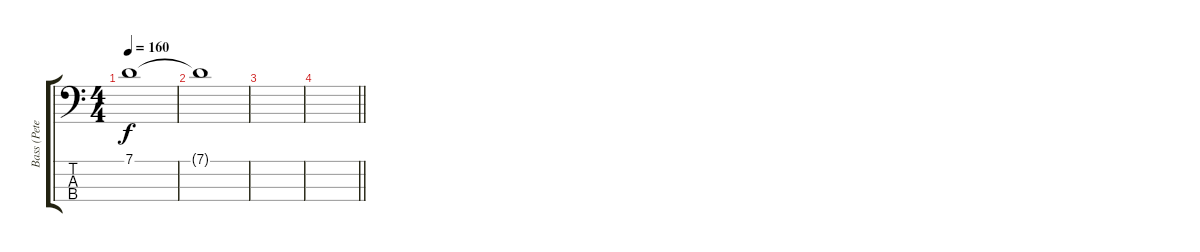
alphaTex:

\track ("Bass (Peter Hook)" "Bass (Pete") {instrument electricbasspick}
\staff {score tabs}
\tuning (G2 D2 A1 E1) {hide}
\ts (4 4)
\tempo 160
\clef f4
\ks c
7.1.1{dy f} |
7.1{t}.1 |
|
\barLineRight lightlight
